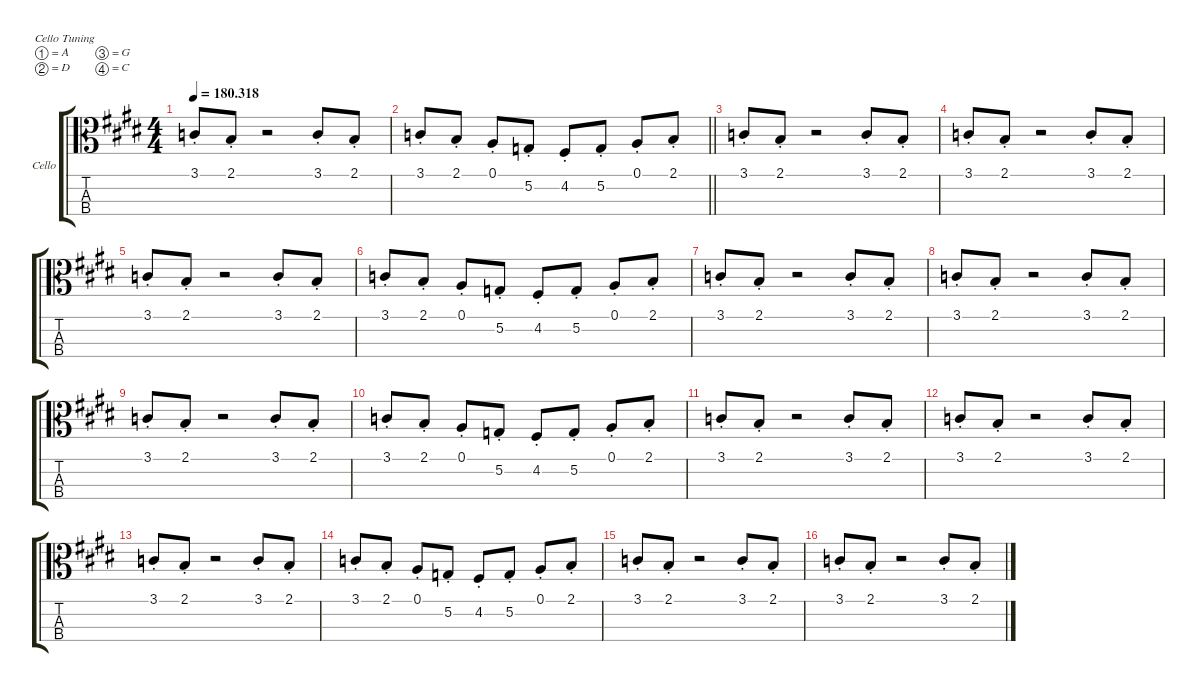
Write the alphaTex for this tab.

\defaultSystemsLayout 4
\hideDynamics
\bracketExtendMode groupsimilarinstruments
\firstSystemTrackNameOrientation horizontal
\otherSystemsTrackNameOrientation horizontal
\track ("Cello" "Cello") {multiBarRest instrument cello}
\staff {score tabs}
\tuning (A3 D3 G2 C2)
\ts (4 4)
\tempo
180.318
\accidentals auto
\clef c3
\ottava regular
\simile none
\ks e
3.1{st}.8{dy ff} 2.1{st}.8 r.2 3.1{st}.8 2.1{st}.8 |
\barLineRight lightlight
3.1{st}.8 2.1{st}.8 0.1{st}.8 5.2{st}.8 4.2{st}.8 5.2{st}.8 0.1{st}.8 2.1{st}.8 |
3.1{st}.8 2.1{st}.8 r.2 3.1{st}.8 2.1{st}.8 |
3.1{st}.8 2.1{st}.8 r.2 3.1{st}.8 2.1{st}.8 |
3.1{st}.8 2.1{st}.8 r.2 3.1{st}.8 2.1{st}.8 |
3.1{st}.8 2.1{st}.8 0.1{st}.8 5.2{st}.8 4.2{st}.8 5.2{st}.8 0.1{st}.8 2.1{st}.8 |
3.1{st}.8 2.1{st}.8 r.2 3.1{st}.8 2.1{st}.8 |
3.1{st}.8 2.1{st}.8 r.2 3.1{st}.8 2.1{st}.8 |
3.1{st}.8 2.1{st}.8 r.2 3.1{st}.8 2.1{st}.8 |
3.1{st}.8 2.1{st}.8 0.1{st}.8 5.2{st}.8 4.2{st}.8 5.2{st}.8 0.1{st}.8 2.1{st}.8 |
3.1{st}.8 2.1{st}.8 r.2 3.1{st}.8 2.1{st}.8 |
3.1{st}.8 2.1{st}.8 r.2 3.1{st}.8 2.1{st}.8 |
3.1{st}.8 2.1{st}.8 r.2 3.1{st}.8 2.1{st}.8 |
3.1{st}.8 2.1{st}.8 0.1{st}.8 5.2{st}.8 4.2{st}.8 5.2{st}.8 0.1{st}.8 2.1{st}.8 |
3.1{st}.8 2.1{st}.8 r.2 3.1{st}.8 2.1{st}.8 |
3.1{st}.8 2.1{st}.8 r.2 3.1{st}.8 2.1{st}.8
